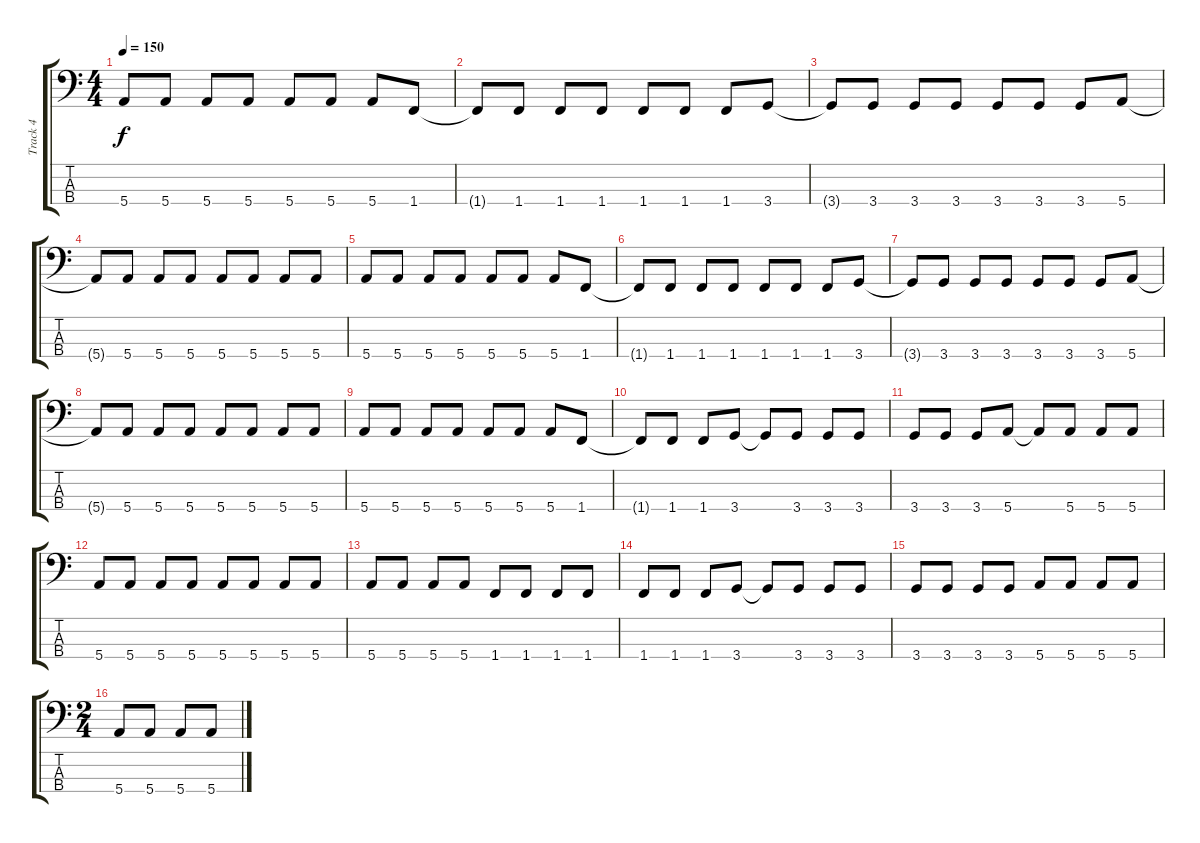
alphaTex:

\track ("Track 4" "Track 4") {instrument electricbassfinger}
\staff {score tabs}
\tuning (G2 D2 A1 E1) {hide}
\ts (4 4)
\tempo 150
\clef f4
\ks c
5.4.8{dy f} 5.4.8 5.4.8 5.4.8 5.4.8 5.4.8 5.4.8 1.4.8 |
1.4{t}.8 1.4.8 1.4.8 1.4.8 1.4.8 1.4.8 1.4.8 3.4.8 |
3.4{t}.8 3.4.8 3.4.8 3.4.8 3.4.8 3.4.8 3.4.8 5.4.8 |
5.4{t}.8 5.4.8 5.4.8 5.4.8 5.4.8 5.4.8 5.4.8 5.4.8 |
5.4.8 5.4.8 5.4.8 5.4.8 5.4.8 5.4.8 5.4.8 1.4.8 |
1.4{t}.8 1.4.8 1.4.8 1.4.8 1.4.8 1.4.8 1.4.8 3.4.8 |
3.4{t}.8 3.4.8 3.4.8 3.4.8 3.4.8 3.4.8 3.4.8 5.4.8 |
5.4{t}.8 5.4.8 5.4.8 5.4.8 5.4.8 5.4.8 5.4.8 5.4.8 |
5.4.8 5.4.8 5.4.8 5.4.8 5.4.8 5.4.8 5.4.8 1.4.8 |
1.4{t}.8 1.4.8 1.4.8 3.4.8 3.4{t}.8 3.4.8 3.4.8 3.4.8 |
3.4.8 3.4.8 3.4.8 5.4.8 5.4{t}.8 5.4.8 5.4.8 5.4.8 |
5.4.8 5.4.8 5.4.8 5.4.8 5.4.8 5.4.8 5.4.8 5.4.8 |
5.4.8 5.4.8 5.4.8 5.4.8 1.4.8 1.4.8 1.4.8 1.4.8 |
1.4.8 1.4.8 1.4.8 3.4.8 3.4{t}.8 3.4.8 3.4.8 3.4.8 |
3.4.8 3.4.8 3.4.8 3.4.8 5.4.8 5.4.8 5.4.8 5.4.8 |
\ts (2 4)
5.4.8 5.4.8 5.4.8 5.4.8
